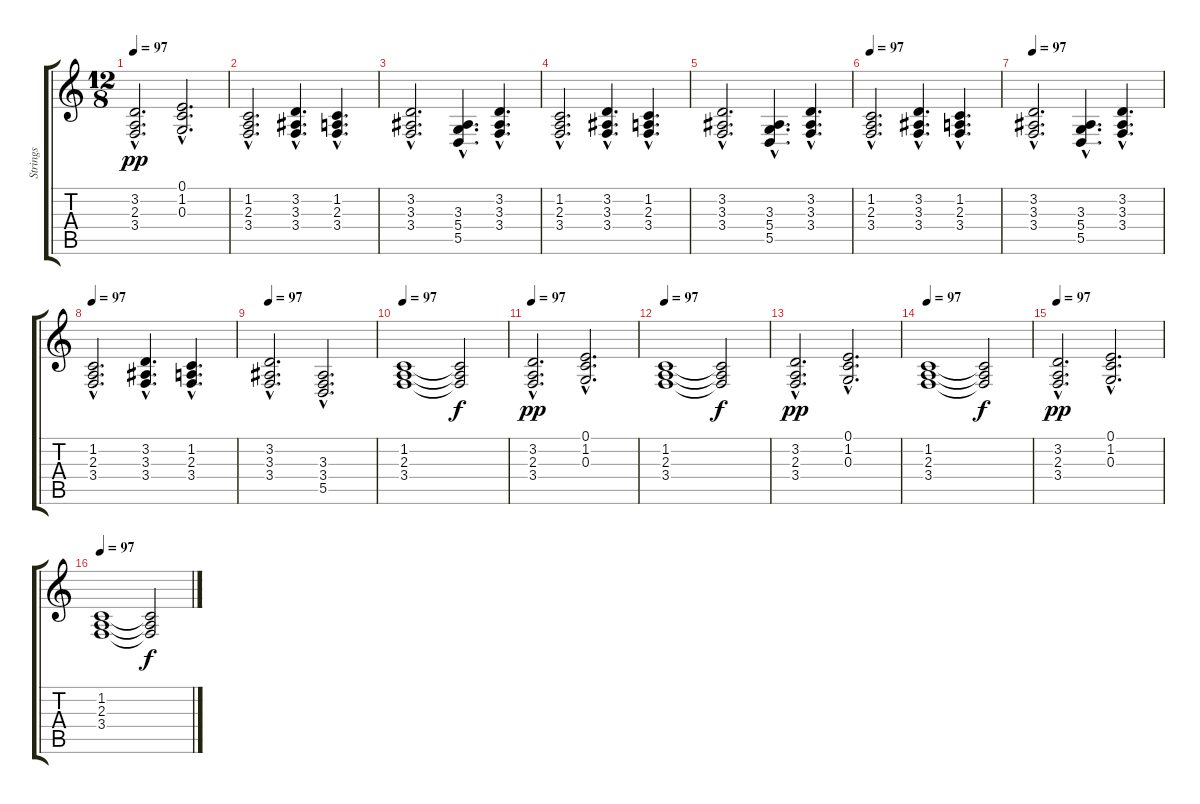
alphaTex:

\track ("Strings" "Strings") {instrument stringensemble1}
\staff {score tabs}
\tuning (E4 B3 G3 D3 A2 E2) {hide}
\ts (12 8)
\tempo 97
\clef g2
\ks c
(3.2{hac} 2.3{hac} 3.4{hac}).2{d dy pp} (0.1{hac} 1.2{hac} 0.3{hac}).2{d} |
(1.2{hac} 2.3{hac} 3.4{hac}).2{d} (3.2{hac} 3.3{hac} 3.4{hac}).4{d} (1.2{hac} 2.3{hac} 3.4{hac}).4{d} |
(3.2{hac} 3.3{hac} 3.4{hac}).2{d} (3.3{hac} 5.4{hac} 5.5{hac}).4{d} (3.2{hac} 3.3{hac} 3.4{hac}).4{d} |
(1.2{hac} 2.3{hac} 3.4{hac}).2{d} (3.2{hac} 3.3{hac} 3.4{hac}).4{d} (1.2{hac} 2.3{hac} 3.4{hac}).4{d} |
(3.2{hac} 3.3{hac} 3.4{hac}).2{d} (3.3{hac} 5.4{hac} 5.5{hac}).4{d} (3.2{hac} 3.3{hac} 3.4{hac}).4{d} |
\tempo 97
(1.2{hac} 2.3{hac} 3.4{hac}).2{d} (3.2{hac} 3.3{hac} 3.4{hac}).4{d} (1.2{hac} 2.3{hac} 3.4{hac}).4{d} |
\tempo 97
(3.2{hac} 3.3{hac} 3.4{hac}).2{d} (3.3{hac} 5.4{hac} 5.5{hac}).4{d} (3.2{hac} 3.3{hac} 3.4{hac}).4{d} |
\tempo 97
(1.2{hac} 2.3{hac} 3.4{hac}).2{d} (3.2{hac} 3.3{hac} 3.4{hac}).4{d} (1.2{hac} 2.3{hac} 3.4{hac}).4{d} |
\tempo 97
(3.2{hac} 3.3{hac} 3.4{hac}).2{d} (3.3{hac} 3.4{hac} 5.5{hac}).2{d} |
\tempo 97
(1.2 2.3 3.4).1 (1.2{t} 2.3{t} 3.4{t}).2{dy f} |
\tempo 97
(3.2{hac} 2.3{hac} 3.4{hac}).2{d dy pp} (0.1{hac} 1.2{hac} 0.3{hac}).2{d} |
\tempo 97
(1.2 2.3 3.4).1 (1.2{t} 2.3{t} 3.4{t}).2{dy f} |
(3.2{hac} 2.3{hac} 3.4{hac}).2{d dy pp} (0.1{hac} 1.2{hac} 0.3{hac}).2{d} |
\tempo 97
(1.2 2.3 3.4).1 (1.2{t} 2.3{t} 3.4{t}).2{dy f} |
\tempo 97
(3.2{hac} 2.3{hac} 3.4{hac}).2{d dy pp} (0.1{hac} 1.2{hac} 0.3{hac}).2{d} |
\tempo 97
(1.2 2.3 3.4).1 (1.2{t} 2.3{t} 3.4{t}).2{dy f}
